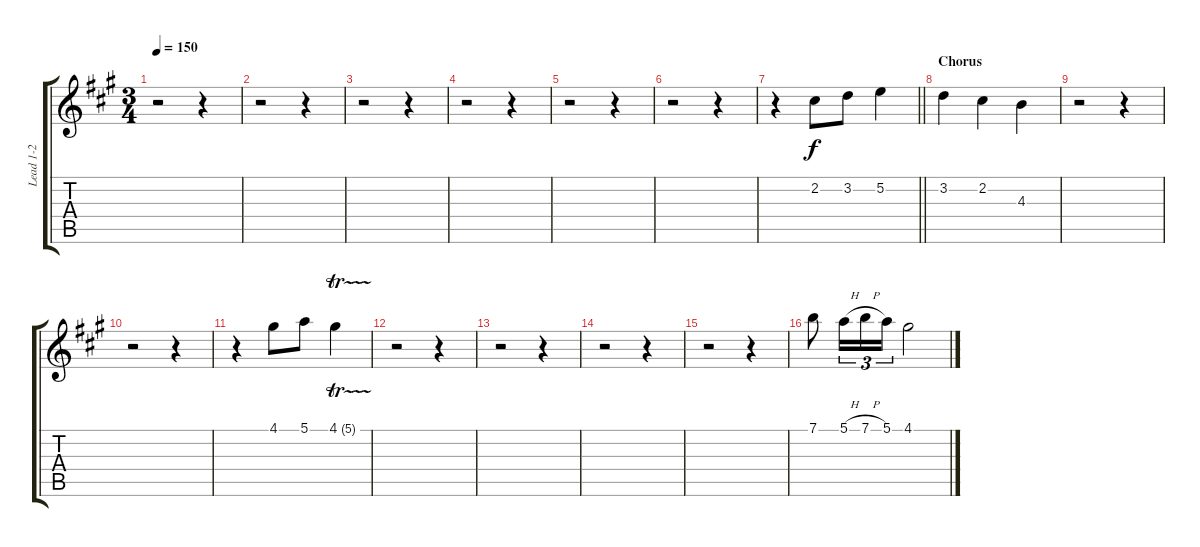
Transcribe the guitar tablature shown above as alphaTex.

\track ("Lead 1-2" "Lead 1-2") {instrument acousticguitarsteel}
\staff {score tabs}
\tuning (E4 B3 G3 D3 A2 E2) {hide}
\ts (3 4)
\tempo 150
\clef g2
\ks f#minor
r.2{dy f} r.4 |
r.2 r.4 |
r.2 r.4 |
r.2 r.4 |
r.2 r.4 |
r.2 r.4 |
\barLineRight lightlight
r.4 2.2.8 3.2.8 5.2.4 |
\section ("" "Chorus")
3.2.4 2.2.4 4.3.4 |
r.2 r.4 |
r.2 r.4 |
r.4 4.1.8 5.1.8 4.1{tr (5 32)}.4 |
r.2 r.4 |
r.2 r.4 |
r.2 r.4 |
r.2 r.4 |
7.1.8 5.1{h}.16{tu (3 2)} 7.1{h}.16{tu (3 2)} 5.1.16{tu (3 2)} 4.1.2
